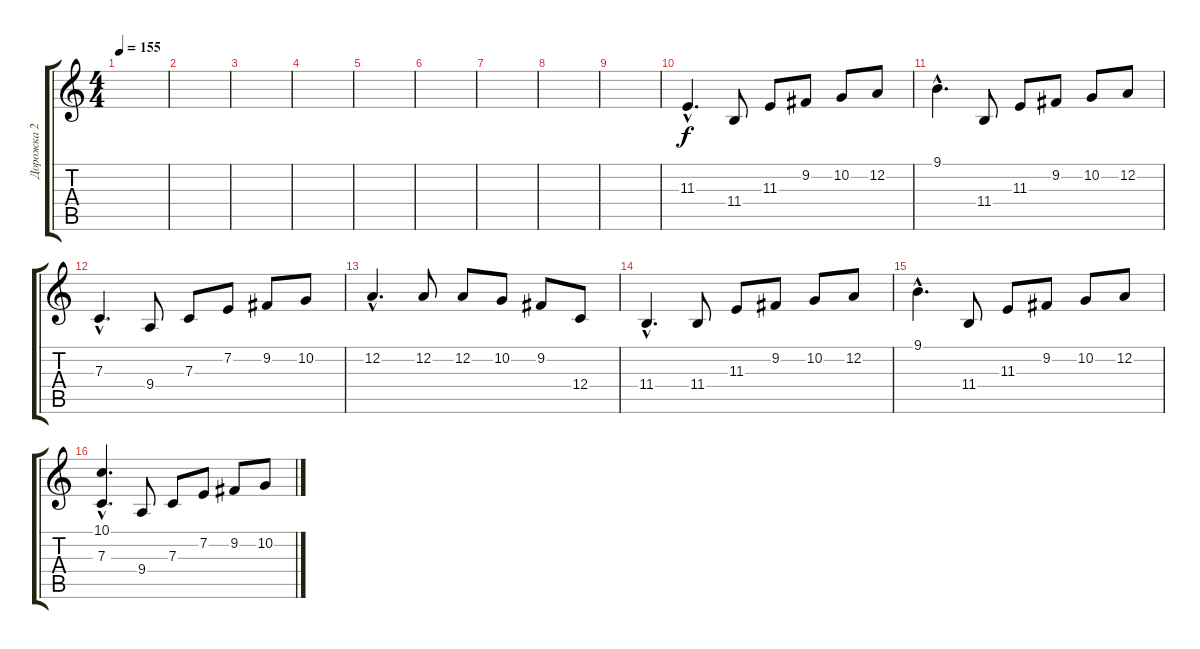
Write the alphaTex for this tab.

\track ("Дорожка 2" "Дорожка 2") {instrument acousticgrandpiano}
\staff {score tabs}
\tuning (D4 A3 F3 C3 G2 D2) {hide}
\ts (4 4)
\tempo 155
\clef g2
\ks c
|
|
|
|
|
|
|
|
|
11.3{hac}.4{d} 11.4.8 11.3.8 9.2.8 10.2.8 12.2.8 |
9.1{hac}.4{d} 11.4.8 11.3.8 9.2.8 10.2.8 12.2.8 |
7.3{hac}.4{d} 9.4.8 7.3.8 7.2.8 9.2.8 10.2.8 |
12.2{hac}.4{d} 12.2.8 12.2.8 10.2.8 9.2.8 12.4.8 |
11.4{hac}.4{d} 11.4.8 11.3.8 9.2.8 10.2.8 12.2.8 |
9.1{hac}.4{d} 11.4.8 11.3.8 9.2.8 10.2.8 12.2.8 |
(10.1{hac} 7.3{hac}).4{d} 9.4.8 7.3.8 7.2.8 9.2.8 10.2.8
